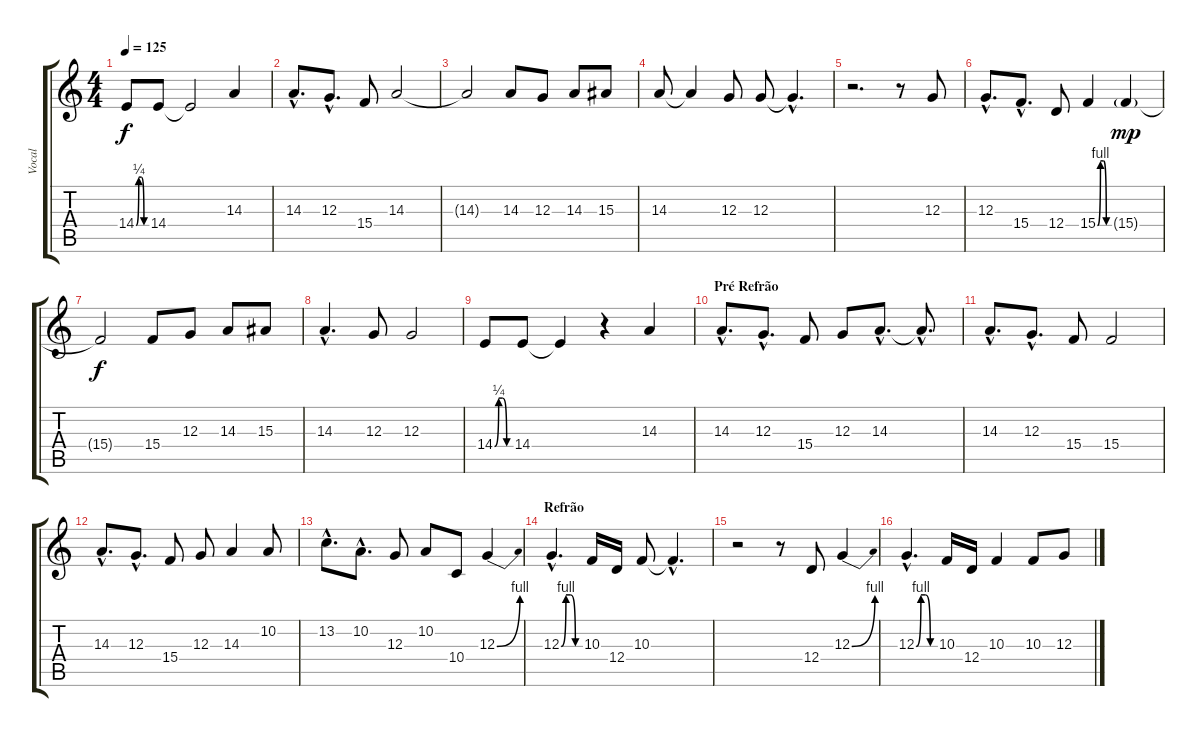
\track ("Vocal" "Vocal") {instrument pad7halo}
\staff {score tabs}
\tuning (E4 B3 G3 D3 A2 E2) {hide}
\ts (4 4)
\tempo 125
\clef g2
\ks c
14.4{be (custom 0 0 15 1 30 1 45 0 60 0)}.8{dy f} 14.4.8 14.4{t}.2 14.3.4 |
14.3{hac}.8{d} 12.3{hac}.8{d} 15.4.8 14.3.2 |
14.3{t}.2 14.3.8 12.3.8 14.3.8 15.3.8 |
14.3.8 14.3{t}.4 12.3.8 12.3.8 12.3{hac t}.4{d} |
r.2{d} r.8 12.3.8 |
12.3{hac}.8{d} 15.4{hac}.8{d} 12.4.8 15.4{be (custom 0 0 15 4 30 4 45 0 60 0)}.4 15.4{g}.4{dy mp} |
15.4{t}.2{dy f} 15.4.8 12.3.8 14.3.8 15.3.8 |
14.3{hac}.4{d} 12.3.8 12.3.2 |
14.4{be (custom 0 0 15 1 30 1 45 0 60 0)}.8 14.4.8 14.4{t}.4 r.4 14.3.4 |
\section ("" "Pré Refrão")
14.3{hac}.8{d} 12.3{hac}.8{d} 15.4.8 12.3.8 14.3{hac}.8{d} 14.3{hac t}.8{d} |
14.3{hac}.8{d} 12.3{hac}.8{d} 15.4.8 15.4.2 |
14.3{hac}.8{d} 12.3{hac}.8{d} 15.4.8 12.3.8 14.3.4 10.2.8 |
13.2{hac}.8{d} 10.2{hac}.8{d} 12.3.8 10.2.8 10.4.8 12.3{be (bend 0 0 60 4)}.4 |
\section ("" "Refrão")
12.3{be (custom 0 0 15 4 30 4 45 0 60 0) hac}.4{d} 10.3.16 12.4.16 10.3.8 10.3{hac t}.4{d} |
r.2 r.8 12.4.8 12.3{be (bend 0 0 60 4)}.4 |
12.3{be (custom 0 0 15 4 30 4 45 0 60 0) hac}.4{d} 10.3.16 12.4.16 10.3.4 10.3.8 12.3.8
